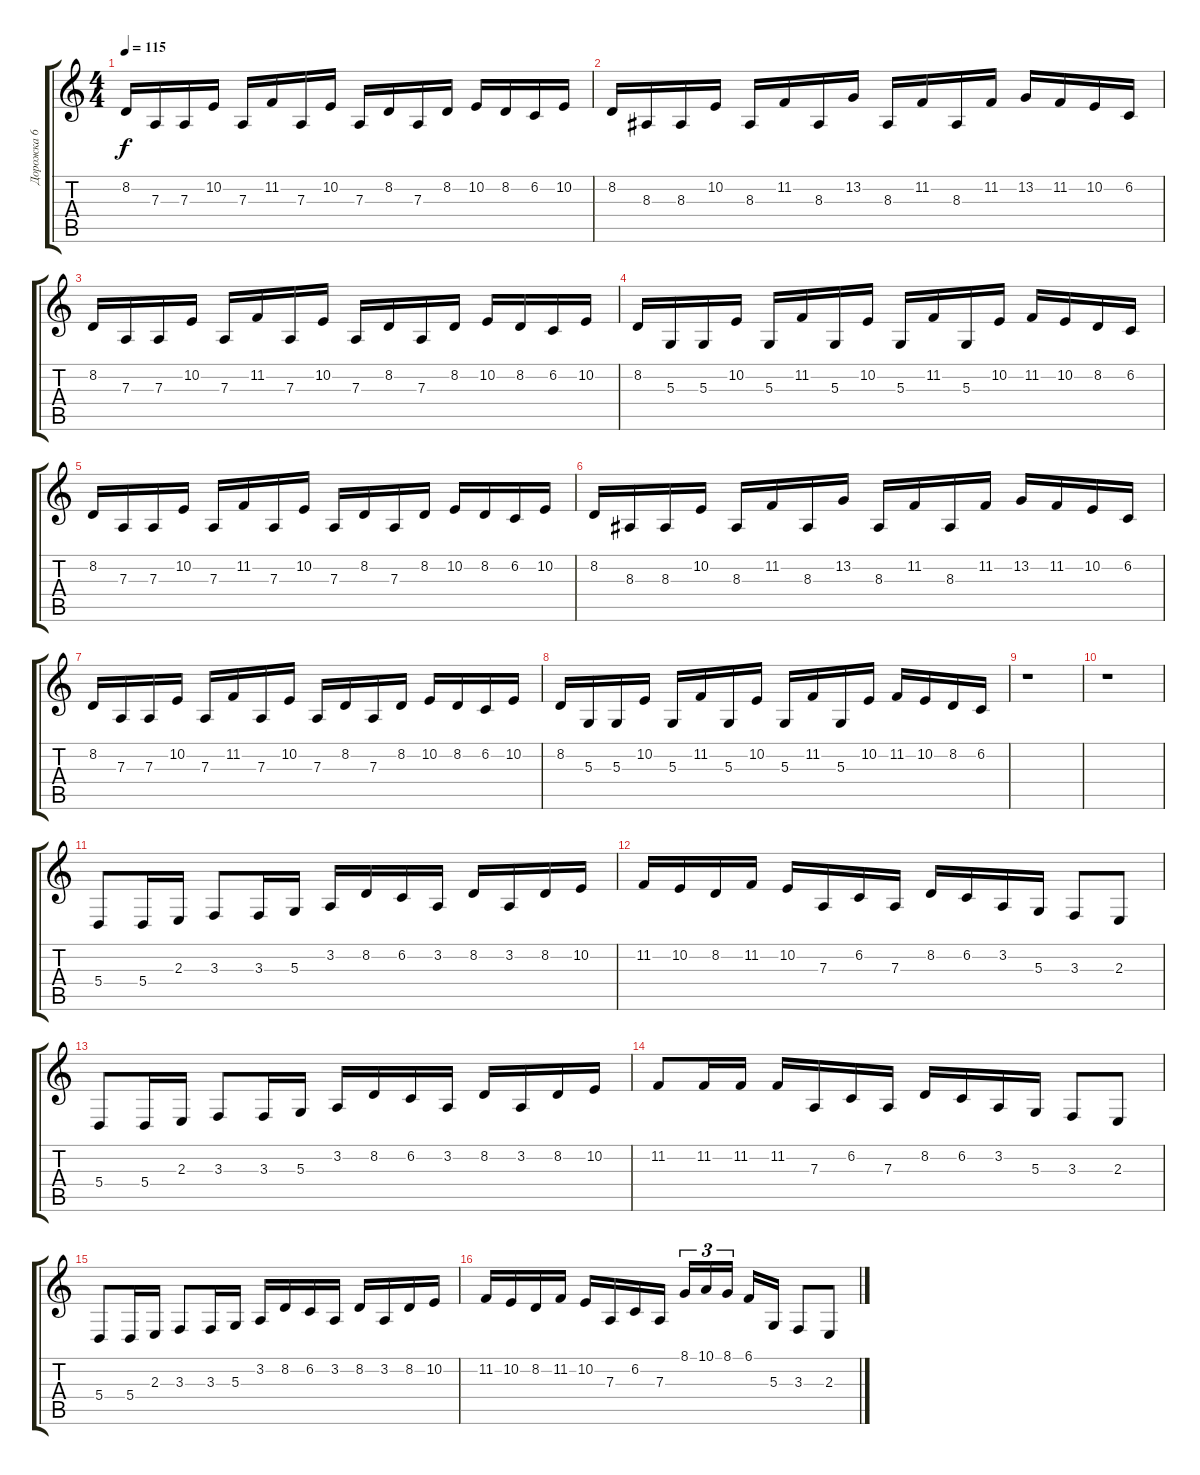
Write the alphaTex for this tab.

\track ("Дорожка 6" "Дорожка 6") {instrument bagpipe}
\staff {score tabs}
\tuning (B3 Gb3 D3 A2 E2 B1) {hide}
\ts (4 4)
\tempo 115
\clef g2
\ks c
8.2.16{dy f} 7.3.16 7.3.16 10.2.16 7.3.16 11.2.16 7.3.16 10.2.16 7.3.16 8.2.16 7.3.16 8.2.16 10.2.16 8.2.16 6.2.16 10.2.16 |
8.2.16 8.3.16 8.3.16 10.2.16 8.3.16 11.2.16 8.3.16 13.2.16 8.3.16 11.2.16 8.3.16 11.2.16 13.2.16 11.2.16 10.2.16 6.2.16 |
8.2.16 7.3.16 7.3.16 10.2.16 7.3.16 11.2.16 7.3.16 10.2.16 7.3.16 8.2.16 7.3.16 8.2.16 10.2.16 8.2.16 6.2.16 10.2.16 |
8.2.16 5.3.16 5.3.16 10.2.16 5.3.16 11.2.16 5.3.16 10.2.16 5.3.16 11.2.16 5.3.16 10.2.16 11.2.16 10.2.16 8.2.16 6.2.16 |
8.2.16 7.3.16 7.3.16 10.2.16 7.3.16 11.2.16 7.3.16 10.2.16 7.3.16 8.2.16 7.3.16 8.2.16 10.2.16 8.2.16 6.2.16 10.2.16 |
8.2.16 8.3.16 8.3.16 10.2.16 8.3.16 11.2.16 8.3.16 13.2.16 8.3.16 11.2.16 8.3.16 11.2.16 13.2.16 11.2.16 10.2.16 6.2.16 |
8.2.16 7.3.16 7.3.16 10.2.16 7.3.16 11.2.16 7.3.16 10.2.16 7.3.16 8.2.16 7.3.16 8.2.16 10.2.16 8.2.16 6.2.16 10.2.16 |
8.2.16 5.3.16 5.3.16 10.2.16 5.3.16 11.2.16 5.3.16 10.2.16 5.3.16 11.2.16 5.3.16 10.2.16 11.2.16 10.2.16 8.2.16 6.2.16 |
r.1 |
r.1 |
5.4.8 5.4.16 2.3.16 3.3.8 3.3.16 5.3.16 3.2.16 8.2.16 6.2.16 3.2.16 8.2.16 3.2.16 8.2.16 10.2.16 |
11.2.16 10.2.16 8.2.16 11.2.16 10.2.16 7.3.16 6.2.16 7.3.16 8.2.16 6.2.16 3.2.16 5.3.16 3.3.8 2.3.8 |
5.4.8 5.4.16 2.3.16 3.3.8 3.3.16 5.3.16 3.2.16 8.2.16 6.2.16 3.2.16 8.2.16 3.2.16 8.2.16 10.2.16 |
11.2.8 11.2.16 11.2.16 11.2.16 7.3.16 6.2.16 7.3.16 8.2.16 6.2.16 3.2.16 5.3.16 3.3.8 2.3.8 |
5.4.8 5.4.16 2.3.16 3.3.8 3.3.16 5.3.16 3.2.16 8.2.16 6.2.16 3.2.16 8.2.16 3.2.16 8.2.16 10.2.16 |
11.2.16 10.2.16 8.2.16 11.2.16 10.2.16 7.3.16 6.2.16 7.3.16 8.1.16{tu (3 2)} 10.1.16{tu (3 2)} 8.1.16{tu (3 2) beam splitsecondary} 6.1.16 5.3.16 3.3.8 2.3.8
